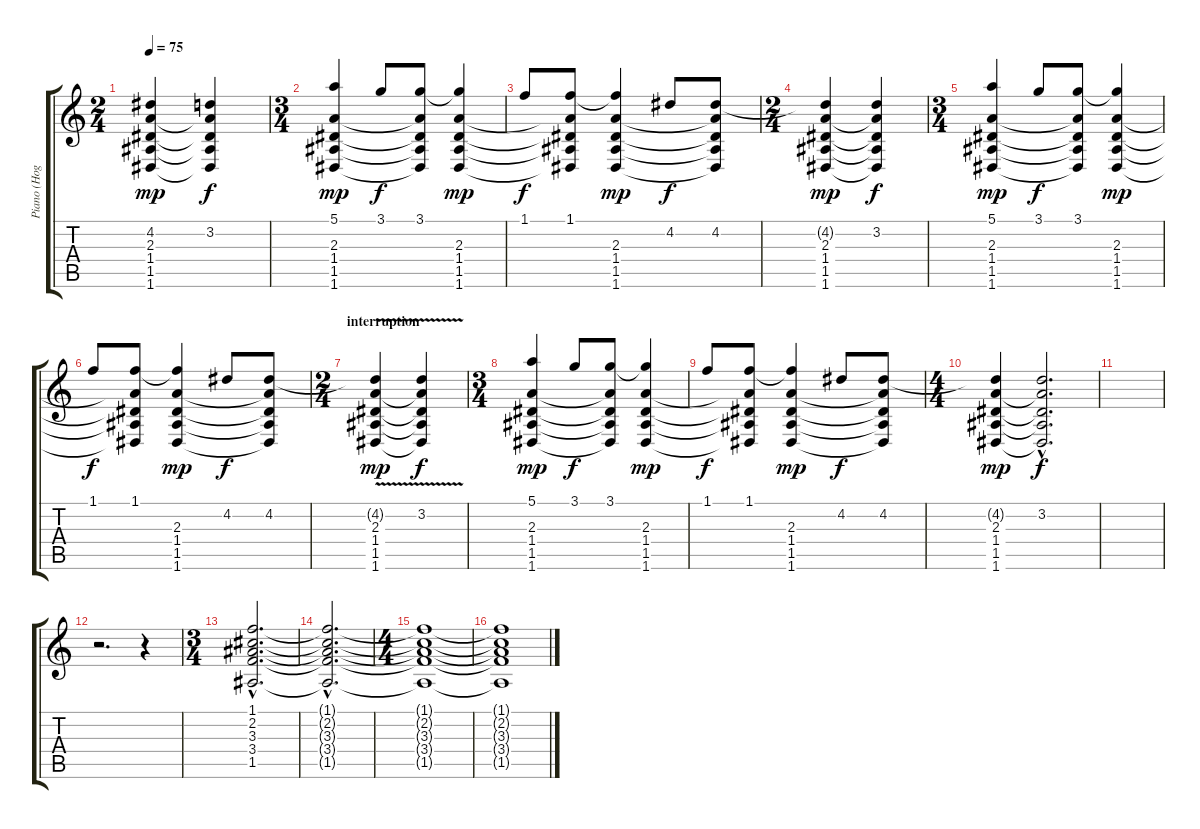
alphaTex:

\track ("Piano (Hogson)" "Piano (Hog") {instrument acousticgrandpiano}
\staff {score tabs}
\tuning (E5 B4 G4 D4 A3 D3) {hide}
\ts (2 4)
\tempo 75
\clef g2
\ks c
(4.2{t} 2.3 1.4 1.5 1.6).4{dy mp} (3.2 2.3{t} 1.4{t} 1.5{t} 1.6{t}).4{dy f} |
\ts (3 4)
(5.1 2.3 1.4 1.5 1.6).4{dy mp} 3.1.8{dy f} (3.1 2.3{t} 1.4{t} 1.5{t} 1.6{t}).8 (3.1{t} 2.3 1.4 1.5 1.6).4{dy mp} |
1.1.8{dy f} (1.1 2.3{t} 1.4{t} 1.5{t} 1.6{t}).8 (1.1{t} 2.3 1.4 1.5 1.6).4{dy mp} 4.2.8{dy f} (4.2 2.3{t} 1.4{t} 1.5{t} 1.6{t}).8 |
\ts (2 4)
(4.2{t} 2.3 1.4 1.5 1.6).4{dy mp volume 0} (3.2 2.3{t} 1.4{t} 1.5{t} 1.6{t}).4{dy f} |
\ts (3 4)
(5.1 2.3 1.4 1.5 1.6).4{dy mp} 3.1.8{dy f} (3.1 2.3{t} 1.4{t} 1.5{t} 1.6{t}).8 (3.1{t} 2.3 1.4 1.5 1.6).4{dy mp} |
1.1.8{dy f} (1.1 2.3{t} 1.4{t} 1.5{t} 1.6{t}).8 (1.1{t} 2.3 1.4 1.5 1.6).4{dy mp} 4.2.8{dy f} (4.2 2.3{t} 1.4{t} 1.5{t} 1.6{t}).8 |
\ts (2 4)
\section ("" "interruption")
(4.2{t} 2.3 1.4 1.5{v} 1.6).4{dy mp} (3.2 2.3{t} 1.4{t} 1.5{t} 1.6{t}).4{dy f} |
\ts (3 4)
(5.1 2.3 1.4 1.5 1.6).4{dy mp} 3.1.8{dy f} (3.1 2.3{t} 1.4{t} 1.5{t} 1.6{t}).8 (3.1{t} 2.3 1.4 1.5 1.6).4{dy mp} |
1.1.8{dy f} (1.1 2.3{t} 1.4{t} 1.5{t} 1.6{t}).8 (1.1{t} 2.3 1.4 1.5 1.6).4{dy mp} 4.2.8{dy f} (4.2 2.3{t} 1.4{t} 1.5{t} 1.6{t}).8 |
\ts (4 4)
(4.2{t} 2.3 1.4 1.5 1.6).4{dy mp} (3.2{hac} 2.3{hac t} 1.4{hac t} 1.5{hac t} 1.6{hac t}).2{d dy f} |
|
r.2{d} r.4{volume 0} |
\ts (3 4)
(1.1{hac} 2.2{hac} 3.3{hac} 3.4{hac} 1.5{hac}).2{d volume 3 instrument stringensemble1} |
(1.1{hac t} 2.2{hac t} 3.3{hac t} 3.4{hac t} 1.5{hac t}).2{d} |
\ts (4 4)
(1.1{t} 2.2{t} 3.3{t} 3.4{t} 1.5{t}).1 |
(1.1{t} 2.2{t} 3.3{t} 3.4{t} 1.5{t}).1
